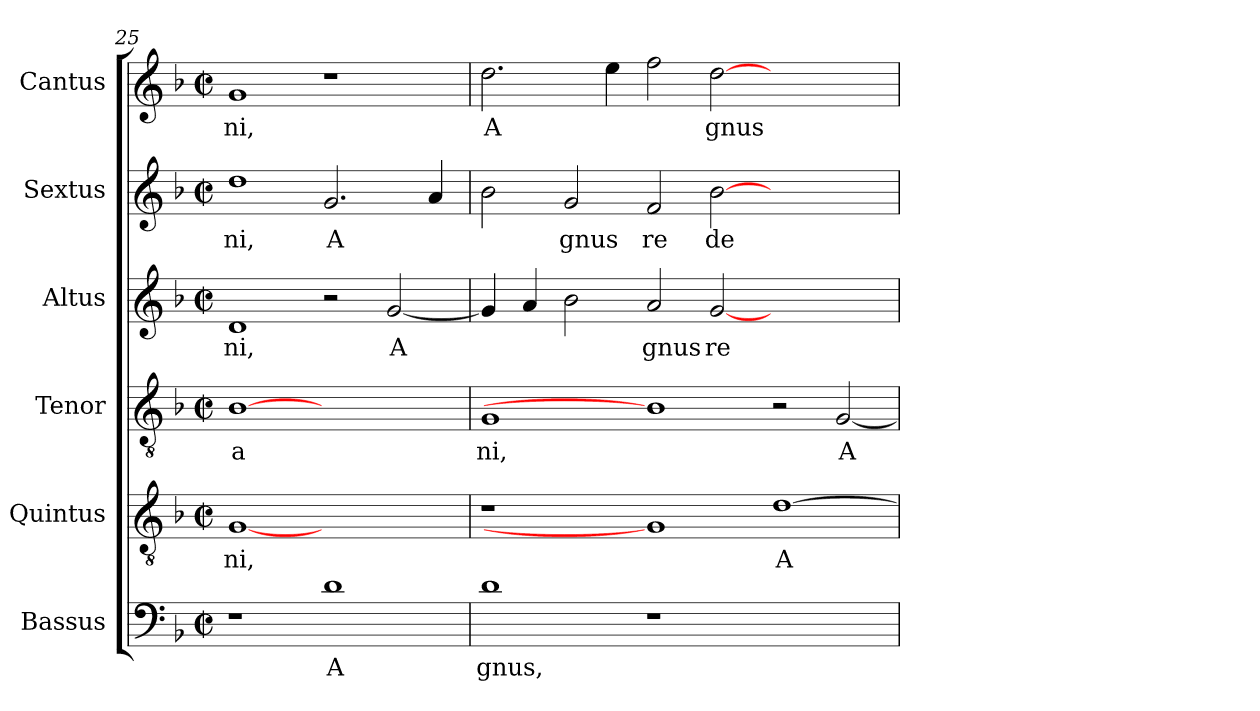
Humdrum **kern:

**kern	**text	**kern	**text	**kern	**text	**kern	**text	**kern	**text	**kern	**text
*part6	*part6	*part5	*part5	*part4	*part4	*part3	*part3	*part2	*part2	*part1	*part1
*staff6	*staff6	*staff5	*staff5	*staff4	*staff4	*staff3	*staff3	*staff2	*staff2	*staff1	*staff1
*I"Bassus	*	*I"Quintus	*	*I"Tenor	*	*I"Altus	*	*I"Sextus	*	*I"Cantus	*
*clefF4	*	*clefGv2	*	*clefGv2	*	*clefG2	*	*clefG2	*	*clefG2	*
*k[b-]	*	*k[b-]	*	*k[b-]	*	*k[b-]	*	*k[b-]	*	*k[b-]	*
*F:	*	*F:	*	*F:	*	*F:	*	*F:	*	*F:	*
*M2/2	*	*M2/2	*	*M2/2	*	*M2/2	*	*M2/2	*	*M2/2	*
*met(c|)	*	*met(c|)	*	*met(c|)	*	*met(c|)	*	*met(c|)	*	*met(c|)	*
=25	=25	=25	=25	=25	=25	=25	=25	=25	=25	=25	=25
!	!	!	!LO:LY:b:cj	!	!LO:LY:b:cj	!	!LO:LY:b:cj	!	!LO:LY:b:cj	!	!LO:LY:b:cj
1r	.	[1G	ni,	[1B-	a	1d	ni,	1dd	ni,	1g	ni,
!	!LO:LY:b:cj	!	!	!	!	!	!	!	!LO:LY:b:cj	!	!
1d	A	1ryy	.	1ryy	.	2r	.	2.g/	A	1r	.
!	!	!	!	!	!	!	!LO:LY:b:cj	!	!	!	!
.	.	.	.	.	.	[<2g/	A	.	.	.	.
.	.	.	.	.	.	.	.	4a/	.	.	.
=26	=26	=26	=26	=26	=26	=26	=26	=26	=26	=26	=26
!	!LO:LY:b:cj	!	!	!	!LO:LY:b:cj	!	!	!	!	!	!LO:LY:b:cj
1d	gnus,	1r	.	1G	ni,	4g/]	.	2b-\	.	2.dd\	A
.	.	.	.	.	.	4a/	.	.	.	.	.
!	!	!	!	!	!	!	!	!	!LO:LY:b:cj	!	!
.	.	.	.	.	.	2b-\	.	2g/	gnus	.	.
.	.	.	.	.	.	.	.	.	.	4ee\	.
!	!	!	!	!	!	!	!LO:LY:b:cj	!	!LO:LY:b:cj	!	!
1r	.	1G]	.	1B-]	.	2a/	gnus	2f/	re	2ff\	.
!	!	!	!	!	!	!	!LO:LY:b:cj	!	!LO:LY:b:cj	!	!LO:LY:b
.	.	.	.	.	.	[>2g/	re	[>2b-\	de	[>2dd\	gnus
!	!	!	!LO:LY:b:cj	!	!	!	!	!	!	!	!
1ryy	.	[<1d	A	2r	.	1ryy	.	1ryy	.	1ryy	.
!	!	!	!	!	!LO:LY:b:cj	!	!	!	!	!	!
.	.	.	.	[>2G/	A	.	.	.	.	.	.
=	=	=	=	=	=	=	=	=	=	=	=
*-	*-	*-	*-	*-	*-	*-	*-	*-	*-	*-	*-
